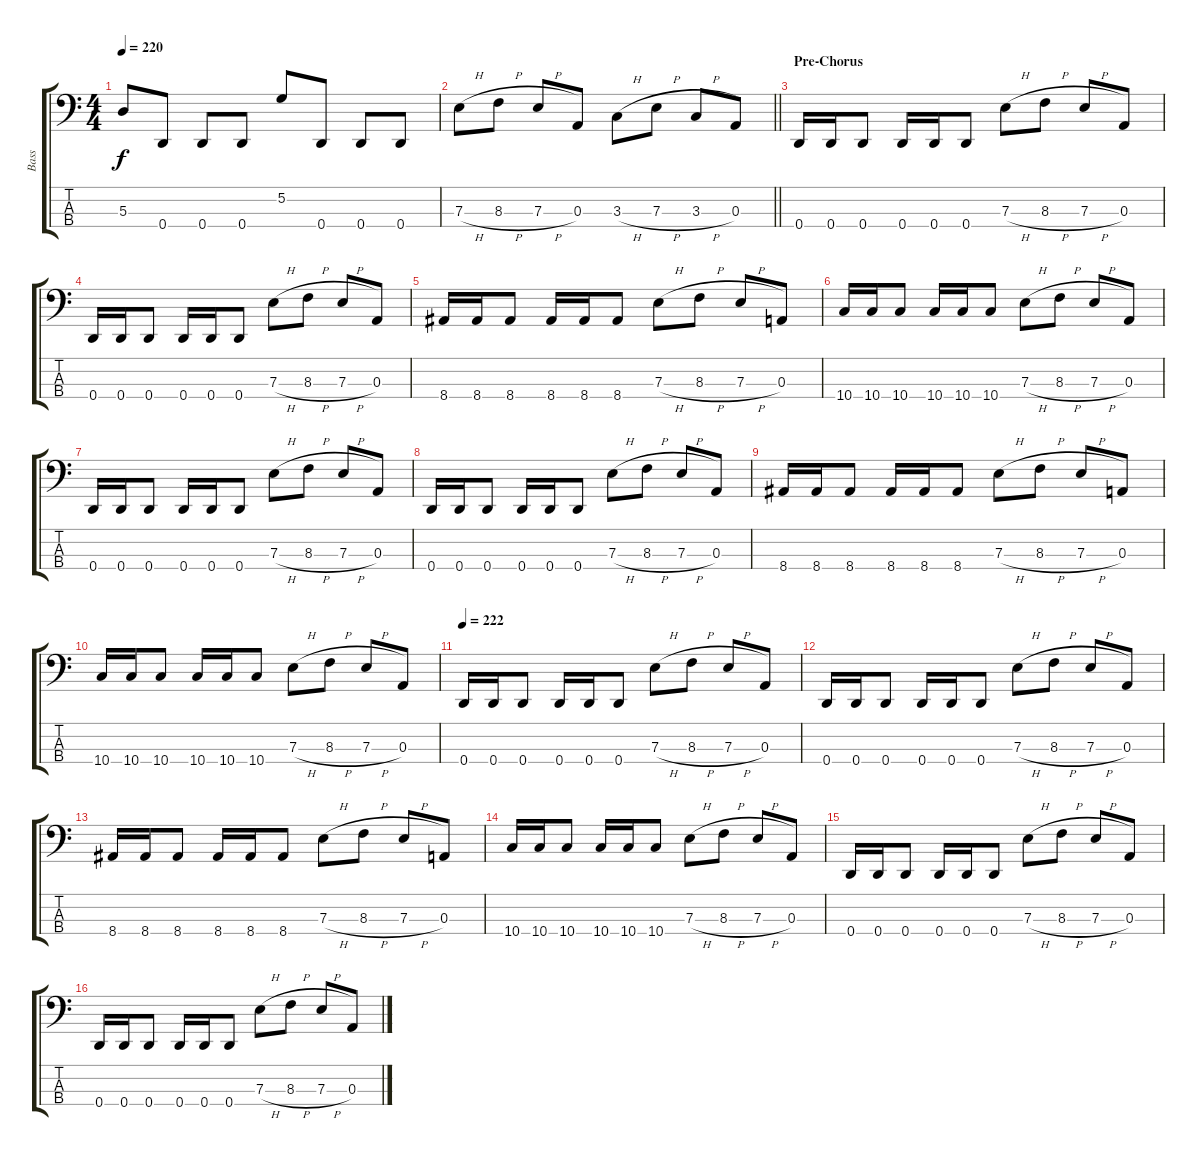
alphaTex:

\track ("Bass" "Bass") {instrument electricbasspick}
\staff {score tabs}
\tuning (G2 D2 A1 D1) {hide}
\ts (4 4)
\tempo 220
\clef f4
\ks c
5.3.8{dy f} 0.4.8 0.4.8 0.4.8 5.2.8 0.4.8 0.4.8 0.4.8 |
\barLineRight lightlight
7.3{h}.8 8.3{h}.8 7.3{h}.8 0.3.8 3.3{h}.8 7.3{h}.8 3.3{h}.8 0.3.8 |
\section ("" "Pre-Chorus")
0.4.16 0.4.16 0.4.8 0.4.16 0.4.16 0.4.8 7.3{h}.8 8.3{h}.8 7.3{h}.8 0.3.8 |
0.4.16 0.4.16 0.4.8 0.4.16 0.4.16 0.4.8 7.3{h}.8 8.3{h}.8 7.3{h}.8 0.3.8 |
8.4.16 8.4.16 8.4.8 8.4.16 8.4.16 8.4.8 7.3{h}.8 8.3{h}.8 7.3{h}.8 0.3.8 |
10.4.16 10.4.16 10.4.8 10.4.16 10.4.16 10.4.8 7.3{h}.8 8.3{h}.8 7.3{h}.8 0.3.8 |
0.4.16 0.4.16 0.4.8 0.4.16 0.4.16 0.4.8 7.3{h}.8 8.3{h}.8 7.3{h}.8 0.3.8 |
0.4.16 0.4.16 0.4.8 0.4.16 0.4.16 0.4.8 7.3{h}.8 8.3{h}.8 7.3{h}.8 0.3.8 |
8.4.16 8.4.16 8.4.8 8.4.16 8.4.16 8.4.8 7.3{h}.8 8.3{h}.8 7.3{h}.8 0.3.8 |
10.4.16 10.4.16 10.4.8 10.4.16 10.4.16 10.4.8 7.3{h}.8 8.3{h}.8 7.3{h}.8 0.3.8 |
\tempo 222
0.4.16 0.4.16 0.4.8 0.4.16 0.4.16 0.4.8 7.3{h}.8 8.3{h}.8 7.3{h}.8 0.3.8 |
0.4.16 0.4.16 0.4.8 0.4.16 0.4.16 0.4.8 7.3{h}.8 8.3{h}.8 7.3{h}.8 0.3.8 |
8.4.16 8.4.16 8.4.8 8.4.16 8.4.16 8.4.8 7.3{h}.8 8.3{h}.8 7.3{h}.8 0.3.8 |
10.4.16 10.4.16 10.4.8 10.4.16 10.4.16 10.4.8 7.3{h}.8 8.3{h}.8 7.3{h}.8 0.3.8 |
0.4.16 0.4.16 0.4.8 0.4.16 0.4.16 0.4.8 7.3{h}.8 8.3{h}.8 7.3{h}.8 0.3.8 |
0.4.16 0.4.16 0.4.8 0.4.16 0.4.16 0.4.8 7.3{h}.8 8.3{h}.8 7.3{h}.8 0.3.8
